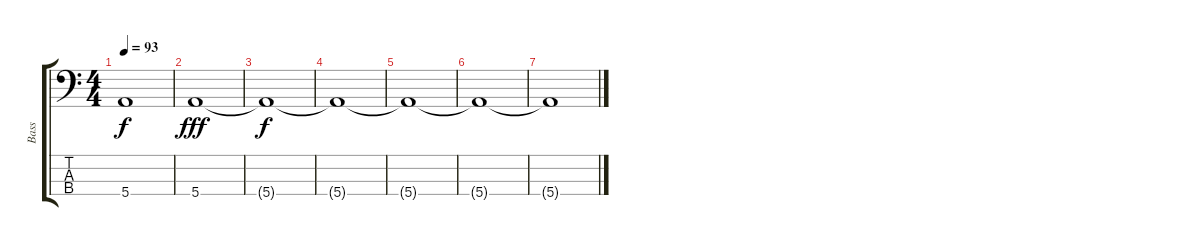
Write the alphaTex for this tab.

\track ("Bass" "Bass") {instrument electricbasspick}
\staff {score tabs}
\tuning (G2 D2 A1 E1) {hide}
\ts (4 4)
\tempo 93
\clef f4
\ks c
5.4{t}.1{dy f} |
5.4.1{dy fff} |
5.4{t}.1{dy f} |
5.4{t}.1 |
5.4{t}.1 |
5.4{t}.1 |
5.4{t}.1
